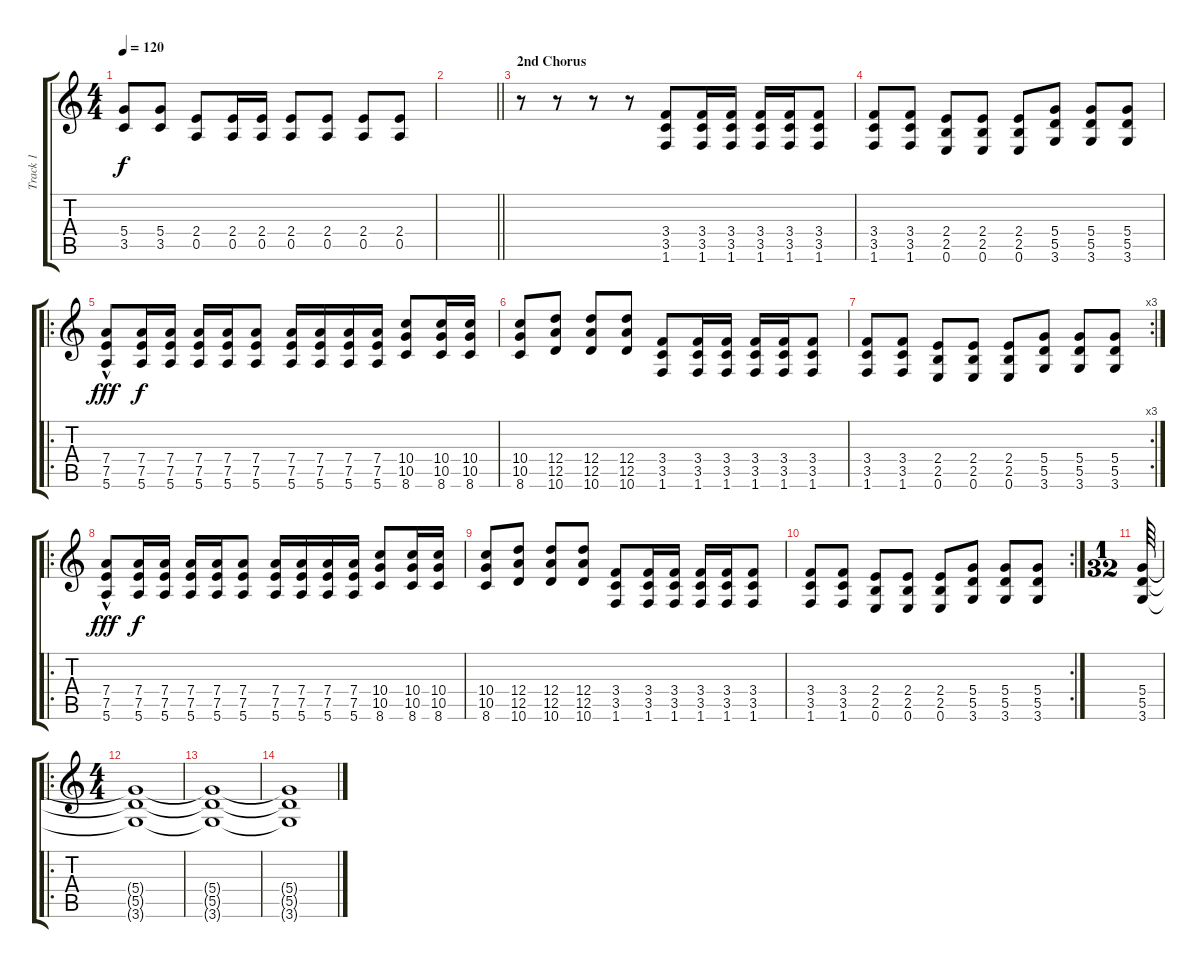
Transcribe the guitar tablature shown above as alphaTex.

\track ("Track 1" "Track 1") {instrument electricguitarclean}
\staff {score tabs}
\tuning (E4 B3 G3 D3 A2 E2) {hide}
\ts (4 4)
\tempo 120
\clef g2
\ks c
(5.4 3.5).8{dy f} (5.4 3.5).8 (2.4 0.5).8 (2.4 0.5).16 (2.4 0.5).16 (2.4 0.5).8 (2.4 0.5).8 (2.4 0.5).8 (2.4 0.5).8 |
\barLineRight lightlight
|
\section ("" "2nd Chorus")
r.8 r.8 r.8 r.8 (3.4 3.5 1.6).8 (3.4 3.5 1.6).16 (3.4 3.5 1.6).16 (3.4 3.5 1.6).16 (3.4 3.5 1.6).16 (3.4 3.5 1.6).8 |
(3.4 3.5 1.6).8 (3.4 3.5 1.6).8 (2.4 2.5 0.6).8 (2.4 2.5 0.6).8 (2.4 2.5 0.6).8 (5.4 5.5 3.6).8 (5.4 5.5 3.6).8 (5.4 5.5 3.6).8 |
\ro
(7.4 7.5 5.6{hac}).8{dy fff} (7.4 7.5 5.6).16{dy f} (7.4 7.5 5.6).16 (7.4 7.5 5.6).16 (7.4 7.5 5.6).16 (7.4 7.5 5.6).8 (7.4 7.5 5.6).16 (7.4 7.5 5.6).16 (7.4 7.5 5.6).16 (7.4 7.5 5.6).16 (10.4 10.5 8.6).8 (10.4 10.5 8.6).16 (10.4 10.5 8.6).16 |
(10.4 10.5 8.6).8 (12.4 12.5 10.6).8 (12.4 12.5 10.6).8 (12.4 12.5 10.6).8 (3.4 3.5 1.6).8 (3.4 3.5 1.6).16 (3.4 3.5 1.6).16 (3.4 3.5 1.6).16 (3.4 3.5 1.6).16 (3.4 3.5 1.6).8 |
\rc 3
(3.4 3.5 1.6).8 (3.4 3.5 1.6).8 (2.4 2.5 0.6).8 (2.4 2.5 0.6).8 (2.4 2.5 0.6).8 (5.4 5.5 3.6).8 (5.4 5.5 3.6).8 (5.4 5.5 3.6).8 |
\ro
(7.4 7.5 5.6{hac}).8{dy fff} (7.4 7.5 5.6).16{dy f} (7.4 7.5 5.6).16 (7.4 7.5 5.6).16 (7.4 7.5 5.6).16 (7.4 7.5 5.6).8 (7.4 7.5 5.6).16 (7.4 7.5 5.6).16 (7.4 7.5 5.6).16 (7.4 7.5 5.6).16 (10.4 10.5 8.6).8 (10.4 10.5 8.6).16 (10.4 10.5 8.6).16 |
(10.4 10.5 8.6).8 (12.4 12.5 10.6).8 (12.4 12.5 10.6).8 (12.4 12.5 10.6).8 (3.4 3.5 1.6).8 (3.4 3.5 1.6).16 (3.4 3.5 1.6).16 (3.4 3.5 1.6).16 (3.4 3.5 1.6).16 (3.4 3.5 1.6).8 |
\rc 2
(3.4 3.5 1.6).8 (3.4 3.5 1.6).8 (2.4 2.5 0.6).8 (2.4 2.5 0.6).8 (2.4 2.5 0.6).8 (5.4 5.5 3.6).8 (5.4 5.5 3.6).8 (5.4 5.5 3.6).8 |
\ts (1 32)
(5.4 5.5 3.6).64 |
\ro
\ts (4 4)
(5.4{t} 5.5{t} 3.6{t}).1 |
(5.4{t} 5.5{t} 3.6{t}).1 |
(5.4{t} 5.5{t} 3.6{t}).1
